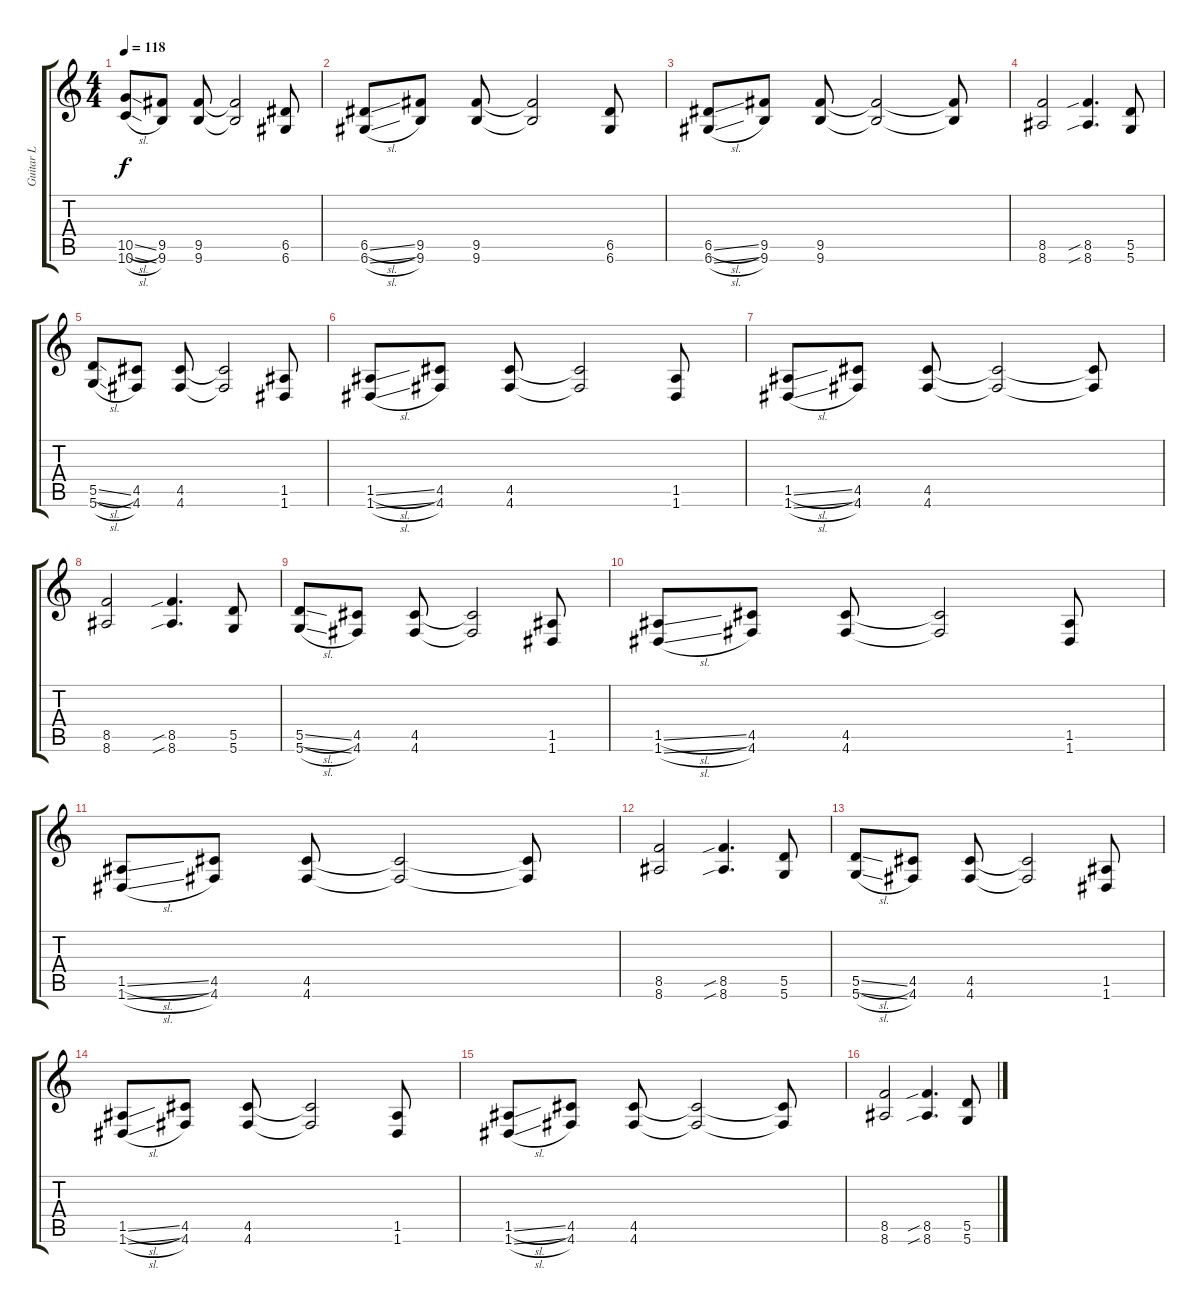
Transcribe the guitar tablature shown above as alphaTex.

\track ("Guitar L" "Guitar L") {instrument distortionguitar}
\staff {score tabs}
\tuning (E4 B3 G3 D3 A2 D2) {hide}
\ts (4 4)
\tempo 118
\clef g2
\ks c
(10.5{sl} 10.6{sl}).8{dy f} (9.5 9.6).8 (9.5 9.6).8 (9.5{t} 9.6{t}).2 (6.5 6.6).8 |
(6.5{sl} 6.6{sl}).8 (9.5 9.6).8 (9.5 9.6).8 (9.5{t} 9.6{t}).2 (6.5 6.6).8 |
(6.5{sl} 6.6{sl}).8 (9.5 9.6).8 (9.5 9.6).8 (9.5{t} 9.6{t}).2 (9.5{t} 9.6{t}).8 |
(8.5 8.6).2 (8.5{sib} 8.6{sib}).4{d} (5.5 5.6).8 |
(5.5{sl} 5.6{sl}).8 (4.5 4.6).8 (4.5 4.6).8 (4.5{t} 4.6{t}).2 (1.5 1.6).8 |
(1.5{sl} 1.6{sl}).8 (4.5 4.6).8 (4.5 4.6).8 (4.5{t} 4.6{t}).2 (1.5 1.6).8 |
(1.5{sl} 1.6{sl}).8 (4.5 4.6).8 (4.5 4.6).8 (4.5{t} 4.6{t}).2 (4.5{t} 4.6{t}).8 |
(8.5 8.6).2 (8.5{sib} 8.6{sib}).4{d} (5.5 5.6).8 |
(5.5{sl} 5.6{sl}).8 (4.5 4.6).8 (4.5 4.6).8 (4.5{t} 4.6{t}).2 (1.5 1.6).8 |
(1.5{sl} 1.6{sl}).8 (4.5 4.6).8 (4.5 4.6).8 (4.5{t} 4.6{t}).2 (1.5 1.6).8 |
(1.5{sl} 1.6{sl}).8 (4.5 4.6).8 (4.5 4.6).8 (4.5{t} 4.6{t}).2 (4.5{t} 4.6{t}).8 |
(8.5 8.6).2 (8.5{sib} 8.6{sib}).4{d} (5.5 5.6).8 |
(5.5{sl} 5.6{sl}).8 (4.5 4.6).8 (4.5 4.6).8 (4.5{t} 4.6{t}).2 (1.5 1.6).8 |
(1.5{sl} 1.6{sl}).8 (4.5 4.6).8 (4.5 4.6).8 (4.5{t} 4.6{t}).2 (1.5 1.6).8 |
(1.5{sl} 1.6{sl}).8 (4.5 4.6).8 (4.5 4.6).8 (4.5{t} 4.6{t}).2 (4.5{t} 4.6{t}).8 |
(8.5 8.6).2 (8.5{sib} 8.6{sib}).4{d} (5.5 5.6).8
